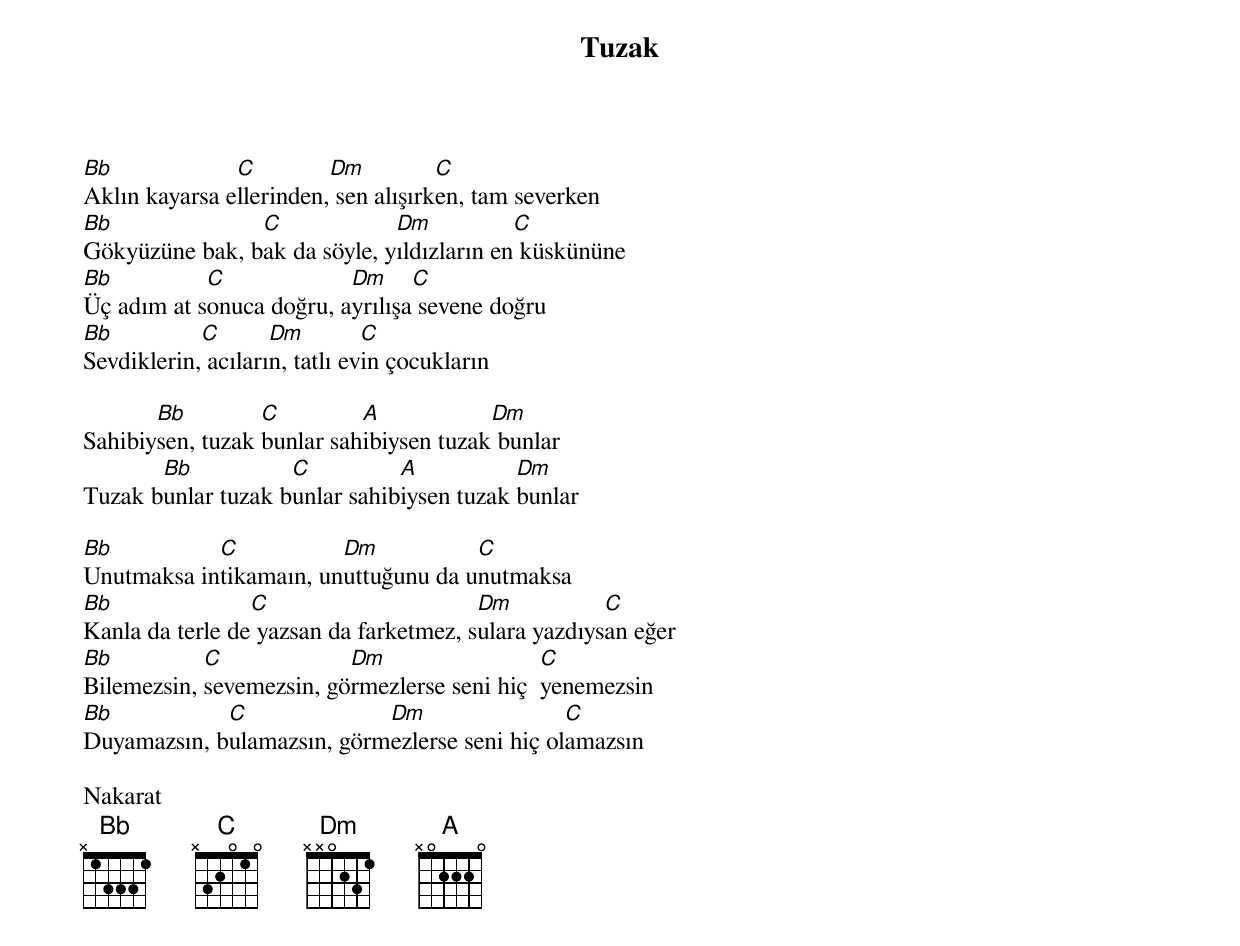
{title: Tuzak}
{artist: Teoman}

Bb             C         Dm          C
Aklın kayarsa ellerinden, sen alışırken, tam severken
Bb              C             Dm           C
Gökyüzüne bak, bak da söyle, yıldızların en küskününe
Bb          C             Dm     C
Üç adım at sonuca doğru, ayrılışa sevene doğru
Bb          C       Dm         C
Sevdiklerin, acıların, tatlı evin çocukların

       Bb         C         A            Dm
Sahibiysen, tuzak bunlar sahibiysen tuzak bunlar
       Bb           C          A           Dm
Tuzak bunlar tuzak bunlar sahibiysen tuzak bunlar

Bb          C           Dm           C
Unutmaksa intikamaın, unuttuğunu da unutmaksa
Bb               C                      Dm           C
Kanla da terle de yazsan da farketmez, sulara yazdıysan eğer
Bb          C             Dm                  C
Bilemezsin, sevemezsin, görmezlerse seni hiç  yenemezsin
Bb           C              Dm                 C
Duyamazsın, bulamazsın, görmezlerse seni hiç olamazsın

Nakarat
